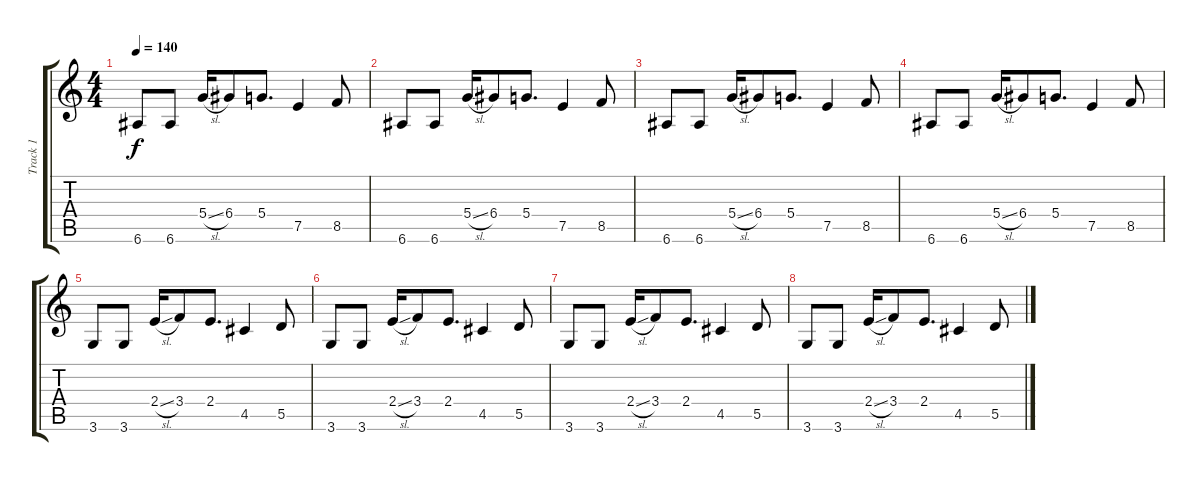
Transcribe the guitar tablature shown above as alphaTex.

\track ("Track 1" "Track 1") {instrument overdrivenguitar}
\staff {score tabs}
\tuning (E4 B3 G3 D3 A2 E2) {hide}
\ts (4 4)
\tempo 140
\clef g2
\ks c
6.6.8{dy f} 6.6.8 5.4{sl}.16 6.4.8 5.4.8{d} 7.5.4 8.5.8 |
6.6.8 6.6.8 5.4{sl}.16 6.4.8 5.4.8{d} 7.5.4 8.5.8 |
6.6.8 6.6.8 5.4{sl}.16 6.4.8 5.4.8{d} 7.5.4 8.5.8 |
6.6.8 6.6.8 5.4{sl}.16 6.4.8 5.4.8{d} 7.5.4 8.5.8 |
3.6.8 3.6.8 2.4{sl}.16 3.4.8 2.4.8{d} 4.5.4 5.5.8 |
3.6.8 3.6.8 2.4{sl}.16 3.4.8 2.4.8{d} 4.5.4 5.5.8 |
3.6.8 3.6.8 2.4{sl}.16 3.4.8 2.4.8{d} 4.5.4 5.5.8 |
3.6.8 3.6.8 2.4{sl}.16 3.4.8 2.4.8{d} 4.5.4 5.5.8
